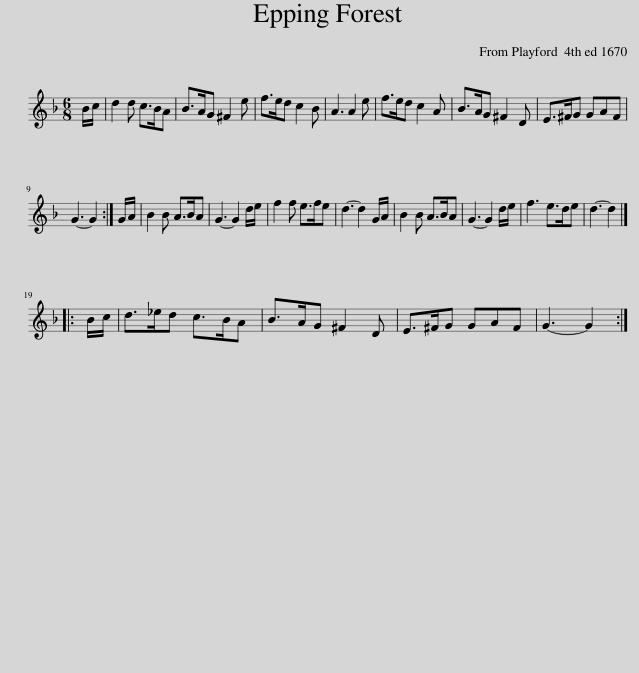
X:1
L:1/8
M:6/8
I:linebreak $
K:F
V:1 treble
V:1
 B/c/ | d2 d c>BA | B>AG ^F2 e | f>ed c2 B | A3 A2 e | %5
 f>ed c2 A | B>AG ^F2 D | E>^FG GAF |$ G3- G2 :| G/A/ | %10
 B2 B A>BA | G3- G2 d/e/ | f2 f e>fe | d3- d2 G/A/ | B2 B A>BA | %15
 G3- G2 d/e/ | f3 e>de | d3- d2 |]:$ B/c/ | d>_ed c>BA | %20
 B>AG ^F2 D | E>^FG GAF | G3- G2 :| %23
